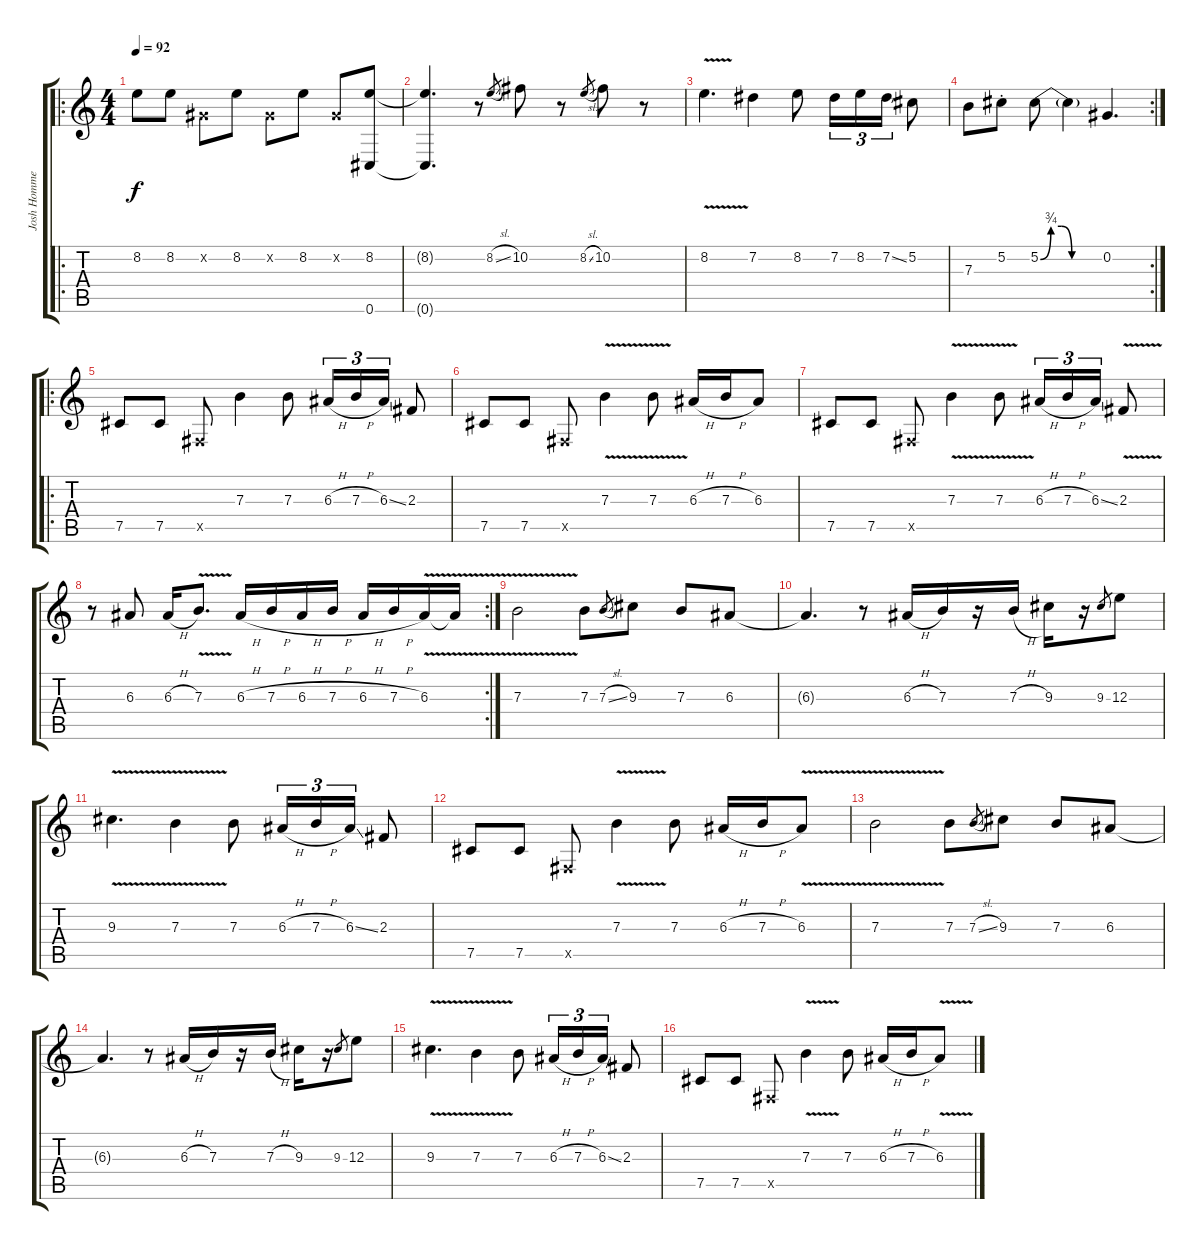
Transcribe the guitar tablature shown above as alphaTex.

\track ("Josh Homme - Guitar 1" "Josh Homme") {instrument acousticguitarsteel}
\staff {score tabs}
\tuning (Db4 Ab3 E3 B2 Gb2 Db2) {hide}
\ro
\ts (4 4)
\tempo 92
\clef g2
\ks c
8.2.8{dy f} 8.2.8 0.2{x}.8 8.2.8 0.2{x}.8 8.2.8 0.2{x}.8 (8.2 0.6).8 |
(8.2{t} 0.6{t}).4{d} r.8 8.2{sl}.8{gr} 10.2.8 r.8 8.2{sl}.8{gr} 10.2.8 r.8 |
8.2{v}.4{d} 7.2.4 8.2.8 7.2.16{tu (3 2)} 8.2.16{tu (3 2)} 7.2{ss}.16{tu (3 2)} 5.2.8 |
\rc 2
7.3.8 5.2{st}.8 5.2{be (custom 0 0 10 3 20 3 30 0 60 0)}.8 5.2{t}.4 0.2.4{d} |
\ro
7.5.8 7.5.8 0.5{x}.8 7.3.4 7.3.8 6.3{h}.16{tu (3 2)} 7.3{h}.16{tu (3 2)} 6.3{ss}.16{tu (3 2)} 2.3.8 |
7.5.8 7.5.8 0.5{x}.8 7.3{v}.4 7.3{v}.8 6.3{h}.16 7.3{h}.16 6.3.8 |
7.5.8 7.5.8 0.5{x}.8 7.3{v}.4 7.3{v}.8 6.3{h}.16{tu (3 2)} 7.3{h}.16{tu (3 2)} 6.3{ss}.16{tu (3 2)} 2.3{v}.8 |
\rc 2
r.8 6.3.8 6.3{h}.16 7.3{v}.8{d} 6.3{h}.16 7.3{h}.16 6.3{h}.16 7.3{h}.16 6.3{h}.16 7.3{h}.16 6.3{v}.16 6.3{t}.16 |
7.3{v}.2 7.3.8 7.3{sl}.8{gr} 9.3.8 7.3.8 6.3.8 |
6.3{t}.4{d} r.8 6.3{h}.16 7.3.16 r.16 7.3{h}.16 9.3.16 r.16 9.3.8{gr} 12.3.8 |
9.3{v}.4{d} 7.3{v}.4 7.3.8 6.3{h}.16{tu (3 2)} 7.3{h}.16{tu (3 2)} 6.3{ss}.16{tu (3 2)} 2.3.8 |
7.5.8 7.5.8 0.5{x}.8 7.3{v}.4 7.3.8 6.3{h}.16 7.3{h}.16 6.3{v}.8 |
7.3{v}.2 7.3.8 7.3{sl}.8{gr} 9.3.8 7.3.8 6.3.8 |
6.3{t}.4{d} r.8 6.3{h}.16 7.3.16 r.16 7.3{h}.16 9.3.16 r.16 9.3.8{gr} 12.3.8 |
9.3{v}.4{d} 7.3{v}.4 7.3.8 6.3{h}.16{tu (3 2)} 7.3{h}.16{tu (3 2)} 6.3{ss}.16{tu (3 2)} 2.3.8 |
7.5.8 7.5.8 0.5{x}.8 7.3{v}.4 7.3.8 6.3{h}.16 7.3{h}.16 6.3{v}.8
